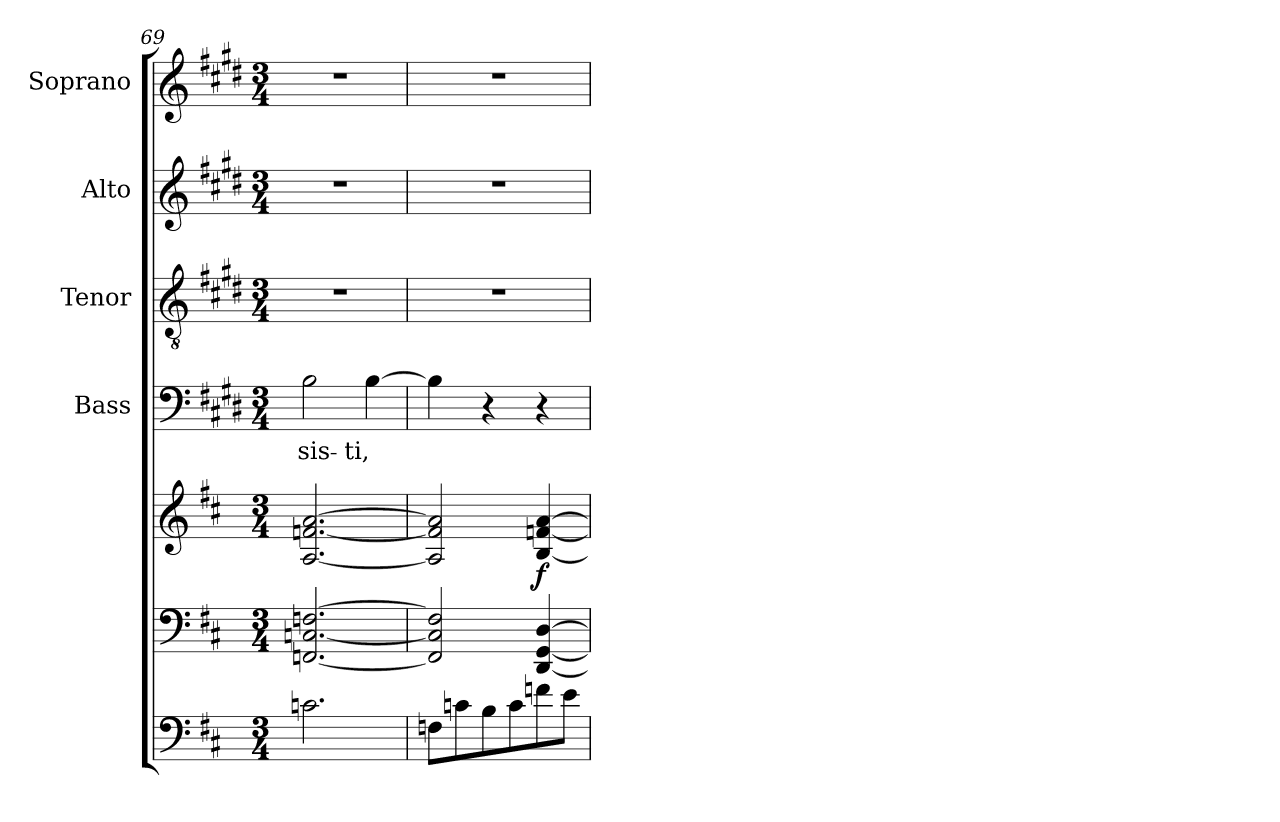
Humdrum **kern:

**kern	**kern	**kern	**dynam	**kern	**text	**kern	**kern	**kern
*part6	*part5	*part5	*part5	*part4	*part4	*part3	*part2	*part1
*staff7	*staff6	*staff5	*staff5/6	*staff4	*staff4	*staff3	*staff2	*staff1
*	*	*	*	*I"Bass	*	*I"Tenor	*I"Alto	*I"Soprano
*	*	*	*	*I'B	*	*I'T	*I'A	*I'S
*clefF4	*clefF4	*clefG2	*	*clefF4	*	*clefGv2	*clefG2	*clefG2
*	*	*	*	*ITrd1c2	*	*ITrd1c2	*ITrd1c2	*ITrd1c2
*k[f#c#]	*k[f#c#]	*k[f#c#]	*	*k[f#c#]	*	*k[f#c#]	*k[f#c#]	*k[f#c#]
*D:	*D:	*D:	*	*D:	*	*D:	*D:	*D:
*M3/4	*M3/4	*M3/4	*	*M3/4	*	*M3/4	*M3/4	*M3/4
=69	=69	=69	=69	=69	=69	=69	=69	=69
2.cn\	[2.FFn/ [2.Cn/ [2.Fn/	[2.A/ [2.fn/ [2.a/	.	2A\	-sis-	2.r	2.r	2.r
.	.	.	.	[4A\	-ti,	.	.	.
=70	=70	=70	=70	=70	=70	=70	=70	=70
8Fn\L	2FF/] 2C/] 2F/]	2A/] 2f/] 2a/]	.	4A\]	.	2.r	2.r	2.r
8cn\	.	.	.	.	.	.	.	.
8B\	.	.	.	4r	.	.	.	.
8c\	.	.	.	.	.	.	.	.
!	!	!	!LO:DY:b	!	!	!	!	!
8fn\	[4DD/ [4GG/ [4D/	[4B/ [4fn/ [4a/	f	4r	.	.	.	.
8e\J	.	.	.	.	.	.	.	.
=	=	=	=	=	=	=	=	=
*-	*-	*-	*-	*-	*-	*-	*-	*-
